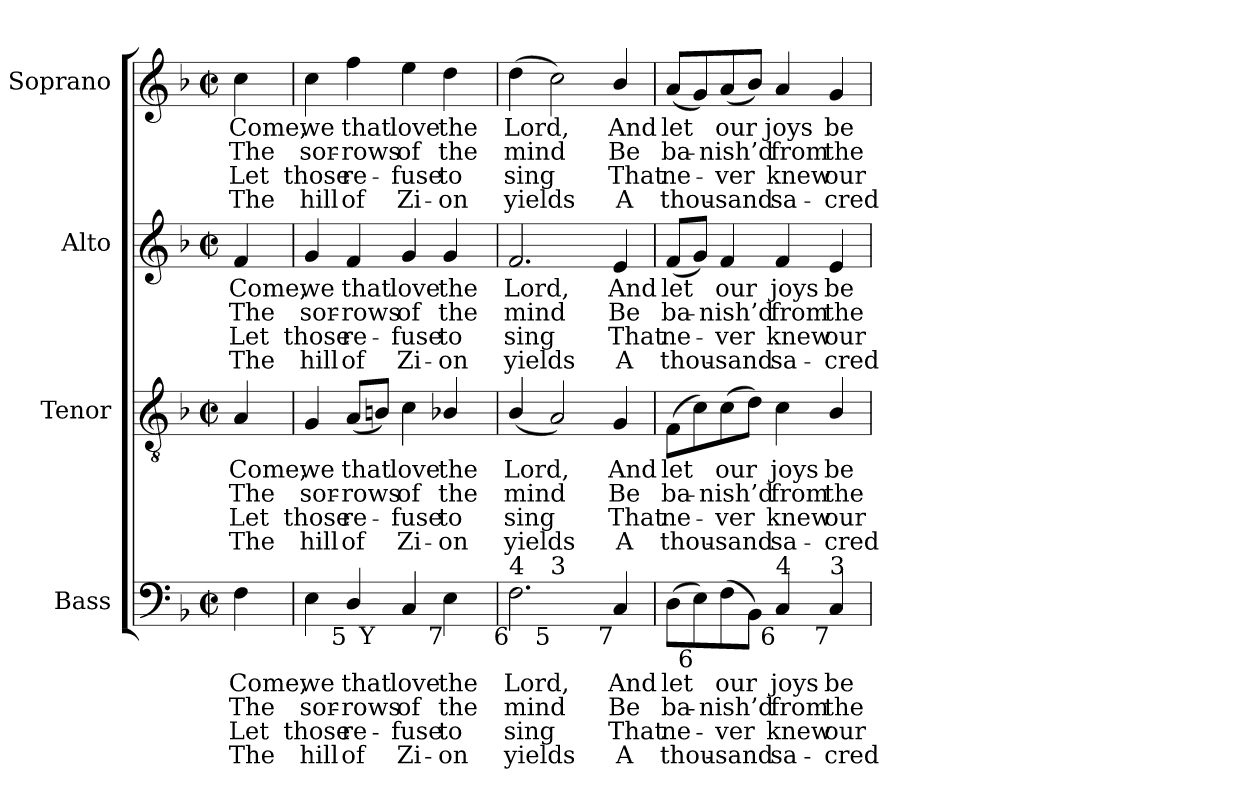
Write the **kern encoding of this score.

**kern	**text	**text	**text	**text	**kern	**text	**text	**text	**text	**kern	**text	**text	**text	**text	**kern	**text	**text	**text	**text
*part4	*part4	*part4	*part4	*part4	*part3	*part3	*part3	*part3	*part3	*part2	*part2	*part2	*part2	*part2	*part1	*part1	*part1	*part1	*part1
*staff4	*staff4	*staff4	*staff4	*staff4	*staff3	*staff3	*staff3	*staff3	*staff3	*staff2	*staff2	*staff2	*staff2	*staff2	*staff1	*staff1	*staff1	*staff1	*staff1
*I"Bass	*	*	*	*	*I"Tenor	*	*	*	*	*I"Alto	*	*	*	*	*I"Soprano	*	*	*	*
*I'B.	*	*	*	*	*I'T.	*	*	*	*	*I'A.	*	*	*	*	*I'S.	*	*	*	*
!!LO:PB:g=z
*clefF4	*	*	*	*	*clefGv2	*	*	*	*	*clefG2	*	*	*	*	*clefG2	*	*	*	*
*	*	*	*	*	*ITrd7c12	*	*	*	*	*	*	*	*	*	*	*	*	*	*
*k[b-]	*	*	*	*	*k[b-]	*	*	*	*	*k[b-]	*	*	*	*	*k[b-]	*	*	*	*
*F:	*	*	*	*	*F:	*	*	*	*	*F:	*	*	*	*	*F:	*	*	*	*
*M2/2	*	*	*	*	*M2/2	*	*	*	*	*M2/2	*	*	*	*	*M2/2	*	*	*	*
*met(c|)	*	*	*	*	*met(c|)	*	*	*	*	*met(c|)	*	*	*	*	*met(c|)	*	*	*	*
=	=	=	=	=	=	=	=	=	=	=	=	=	=	=	=	=	=	=	=
!	!LO:LY:b:color=#000000	!LO:LY:b:color=#000000	!LO:LY:b:color=#000000	!LO:LY:b:color=#000000	!	!	!	!	!	!	!	!	!	!	!	!	!	!	!
!	!	!	!	!	!	!LO:LY:b:color=#000000	!LO:LY:b:color=#000000	!LO:LY:b:color=#000000	!LO:LY:b:color=#000000	!	!	!	!	!	!	!	!	!	!
!	!	!	!	!	!	!	!	!	!	!	!LO:LY:b:color=#000000	!LO:LY:b:color=#000000	!LO:LY:b:color=#000000	!LO:LY:b:color=#000000	!	!	!	!	!
!	!	!	!	!	!	!	!	!	!	!	!	!	!	!	!	!LO:LY:b:color=#000000	!LO:LY:b:color=#000000	!LO:LY:b:color=#000000	!LO:LY:b:color=#000000
4Fi\	Come,	The	Let	The	4AAi/	Come,	The	Let	The	4fi/	Come,	The	Let	The	4cci\	Come,	The	Let	The
=1	=1	=1	=1	=1	=1	=1	=1	=1	=1	=1	=1	=1	=1	=1	=1	=1	=1	=1	=1
!	!LO:LY:b:color=#000000	!LO:LY:b:color=#000000	!LO:LY:b:color=#000000	!LO:LY:b:color=#000000	!	!	!	!	!	!	!	!	!	!	!	!	!	!	!
!	!	!	!	!	!	!LO:LY:b:color=#000000	!LO:LY:b:color=#000000	!LO:LY:b:color=#000000	!LO:LY:b:color=#000000	!	!	!	!	!	!	!	!	!	!
!	!	!	!	!	!	!	!	!	!	!	!LO:LY:b:color=#000000	!LO:LY:b:color=#000000	!LO:LY:b:color=#000000	!LO:LY:b:color=#000000	!	!	!	!	!
!LO:TX:b:rj:t=6	!	!	!	!	!	!	!	!	!	!	!	!	!	!	!	!	!	!	!
!	!	!	!	!	!	!	!	!	!	!	!	!	!	!	!	!LO:LY:b:color=#000000	!LO:LY:b:color=#000000	!LO:LY:b:color=#000000	!LO:LY:b:color=#000000
*^	*	*	*	*	*	*	*	*	*	*	*	*	*	*	*	*	*	*	*
4Ei\	4.ryy	we	sor-	those	hill	4GGi/	we	sor-	those	hill	4gi/	we	sor-	those	hill	4cci\	we	sor-	those	hill
!	!	!LO:LY:b:color=#000000	!LO:LY:b:color=#000000	!LO:LY:b:color=#000000	!LO:LY:b:color=#000000	!	!	!	!	!	!	!	!	!	!	!	!	!	!	!
!	!	!	!	!	!	!	!LO:LY:b:color=#000000	!LO:LY:b:color=#000000	!LO:LY:b:color=#000000	!LO:LY:b:color=#000000	!	!	!	!	!	!	!	!	!	!
!	!	!	!	!	!	!	!	!	!	!	!	!LO:LY:b:color=#000000	!LO:LY:b:color=#000000	!LO:LY:b:color=#000000	!LO:LY:b:color=#000000	!	!	!	!	!
!LO:TX:b:rj:t=5	!	!	!	!	!	!	!	!	!	!	!	!	!	!	!	!	!	!	!	!
!	!	!	!	!	!	!	!	!	!	!	!	!	!	!	!	!	!LO:LY:b:color=#000000	!LO:LY:b:color=#000000	!LO:LY:b:color=#000000	!LO:LY:b:color=#000000
4Di/	.	that	-rows	re-	-of	(8AAi/L	that	-rows	re-	-of	4fi/	that	-rows	re-	-of	4ffi\	that	-rows	re-	-of
!	!LO:TX:b:rj:t=Y	!	!	!	!	!	!	!	!	!	!	!	!	!	!	!	!	!	!	!
.	2ryy	.	.	.	.	8BBni/J)	.	.	.	.	.	.	.	.	.	.	.	.	.	.
!	!	!LO:LY:b:color=#000000	!LO:LY:b:color=#000000	!LO:LY:b:color=#000000	!LO:LY:b:color=#000000	!	!	!	!	!	!	!	!	!	!	!	!	!	!	!
!	!	!	!	!	!	!	!LO:LY:b:color=#000000	!LO:LY:b:color=#000000	!LO:LY:b:color=#000000	!LO:LY:b:color=#000000	!	!	!	!	!	!	!	!	!	!
!	!	!	!	!	!	!	!	!	!	!	!	!LO:LY:b:color=#000000	!LO:LY:b:color=#000000	!LO:LY:b:color=#000000	!LO:LY:b:color=#000000	!	!	!	!	!
!	!	!	!	!	!	!	!	!	!	!	!	!	!	!	!	!	!LO:LY:b:color=#000000	!LO:LY:b:color=#000000	!LO:LY:b:color=#000000	!LO:LY:b:color=#000000
4Ci/	.	love	of	fuse	Zi-	4Ci\	love	of	fuse	Zi-	4gi/	love	of	fuse	Zi-	4eei\	love	of	fuse	Zi-
!	!	!LO:LY:b:color=#000000	!LO:LY:b:color=#000000	!LO:LY:b:color=#000000	!LO:LY:b:color=#000000	!	!	!	!	!	!	!	!	!	!	!	!	!	!	!
!	!	!	!	!	!	!	!LO:LY:b:color=#000000	!LO:LY:b:color=#000000	!LO:LY:b:color=#000000	!LO:LY:b:color=#000000	!	!	!	!	!	!	!	!	!	!
!	!	!	!	!	!	!	!	!	!	!	!	!LO:LY:b:color=#000000	!LO:LY:b:color=#000000	!LO:LY:b:color=#000000	!LO:LY:b:color=#000000	!	!	!	!	!
!LO:TX:b:rj:t=7	!	!	!	!	!	!	!	!	!	!	!	!	!	!	!	!	!	!	!	!
!	!	!	!	!	!	!	!	!	!	!	!	!	!	!	!	!	!LO:LY:b:color=#000000	!LO:LY:b:color=#000000	!LO:LY:b:color=#000000	!LO:LY:b:color=#000000
4Ei\	.	the	the	-to	on	4BB-Xi/	the	the	-to	on	4gi/	the	the	-to	on	4ddi\	the	the	-to	on
.	8ryy	.	.	.	.	.	.	.	.	.	.	.	.	.	.	.	.	.	.	.
=2	=2	=2	=2	=2	=2	=2	=2	=2	=2	=2	=2	=2	=2	=2	=2	=2	=2	=2	=2	=2
!	!	!LO:LY:b:color=#000000	!LO:LY:b:color=#000000	!LO:LY:b:color=#000000	!LO:LY:b:color=#000000	!	!	!	!	!	!	!	!	!	!	!	!	!	!	!
!	!	!	!	!	!	!	!LO:LY:b:color=#000000	!LO:LY:b:color=#000000	!LO:LY:b:color=#000000	!LO:LY:b:color=#000000	!	!	!	!	!	!	!	!	!	!
!	!	!	!	!	!	!	!	!	!	!	!	!LO:LY:b:color=#000000	!LO:LY:b:color=#000000	!LO:LY:b:color=#000000	!LO:LY:b:color=#000000	!	!	!	!	!
!LO:TX:b:rj:t=6	!	!	!	!	!	!	!	!	!	!	!	!	!	!	!	!	!	!	!	!
!LO:TX:t=4	!	!	!	!	!	!	!	!	!	!	!	!	!	!	!	!	!	!	!	!
!	!	!	!	!	!	!	!	!	!	!	!	!	!	!	!	!	!LO:LY:b:color=#000000	!LO:LY:b:color=#000000	!LO:LY:b:color=#000000	!LO:LY:b:color=#000000
2.Fi\	4ryy	Lord,	mind	sing	yields	(4BB-i/	Lord,	mind	sing	yields	2.fi/	Lord,	mind	sing	yields	(4ddi\	Lord,	mind	sing	yields
!	!LO:TX:b:rj:t=5	!	!	!	!	!	!	!	!	!	!	!	!	!	!	!	!	!	!	!
!	!LO:TX:t=3	!	!	!	!	!	!	!	!	!	!	!	!	!	!	!	!	!	!	!
.	2.ryy	.	.	.	.	2AAi/)	.	.	.	.	.	.	.	.	.	2cci\)	.	.	.	.
!	!	!LO:LY:b:color=#000000	!LO:LY:b:color=#000000	!LO:LY:b:color=#000000	!LO:LY:b:color=#000000	!	!	!	!	!	!	!	!	!	!	!	!	!	!	!
!	!	!	!	!	!	!	!LO:LY:b:color=#000000	!LO:LY:b:color=#000000	!LO:LY:b:color=#000000	!LO:LY:b:color=#000000	!	!	!	!	!	!	!	!	!	!
!	!	!	!	!	!	!	!	!	!	!	!	!LO:LY:b:color=#000000	!LO:LY:b:color=#000000	!LO:LY:b:color=#000000	!LO:LY:b:color=#000000	!	!	!	!	!
!LO:TX:b:rj:t=7	!	!	!	!	!	!	!	!	!	!	!	!	!	!	!	!	!	!	!	!
!	!	!	!	!	!	!	!	!	!	!	!	!	!	!	!	!	!LO:LY:b:color=#000000	!LO:LY:b:color=#000000	!LO:LY:b:color=#000000	!LO:LY:b:color=#000000
4Ci/	.	And	Be	That	A	4GGi/	And	Be	That	A	4ei/	And	Be	That	A	4b-i/	And	Be	That	A
*v	*v	*	*	*	*	*	*	*	*	*	*	*	*	*	*	*	*	*	*	*
=3	=3	=3	=3	=3	=3	=3	=3	=3	=3	=3	=3	=3	=3	=3	=3	=3	=3	=3	=3
*^	*	*	*	*	*	*	*	*	*	*	*	*	*	*	*	*	*	*	*
!	!	!LO:LY:b:color=#000000	!LO:LY:b:color=#000000	!LO:LY:b:color=#000000	!LO:LY:b:color=#000000	!	!	!	!	!	!	!	!	!	!	!	!	!	!	!
*v	*v	*	*	*	*	*	*	*	*	*	*	*	*	*	*	*	*	*	*	*
*^	*	*	*	*	*	*	*	*	*	*	*	*	*	*	*	*	*	*	*
!	!	!	!	!	!	!	!LO:LY:b:color=#000000	!LO:LY:b:color=#000000	!LO:LY:b:color=#000000	!LO:LY:b:color=#000000	!	!	!	!	!	!	!	!	!	!
*v	*v	*	*	*	*	*	*	*	*	*	*	*	*	*	*	*	*	*	*	*
*^	*	*	*	*	*	*	*	*	*	*	*	*	*	*	*	*	*	*	*
!	!	!	!	!	!	!	!	!	!	!	!	!LO:LY:b:color=#000000	!LO:LY:b:color=#000000	!LO:LY:b:color=#000000	!LO:LY:b:color=#000000	!	!	!	!	!
*v	*v	*	*	*	*	*	*	*	*	*	*	*	*	*	*	*	*	*	*	*
*^	*	*	*	*	*	*	*	*	*	*	*	*	*	*	*	*	*	*	*
!	!	!	!	!	!	!	!	!	!	!	!	!	!	!	!	!	!LO:LY:b:color=#000000	!LO:LY:b:color=#000000	!LO:LY:b:color=#000000	!LO:LY:b:color=#000000
*v	*v	*	*	*	*	*	*	*	*	*	*	*	*	*	*	*	*	*	*	*
(8Di\L	let	ba-	ne-	-thou-	(8FFi\L	let	ba-	ne-	-thou-	(8fi/L	let	ba-	ne-	-thou-	(8ai/L	let	ba-	ne-	-thou-
!LO:TX:b:rj:t=6	!	!	!	!	!	!	!	!	!	!	!	!	!	!	!	!	!	!	!
8Ei\)	.	.	.	.	8Ci\)	.	.	.	.	8gi/J)	.	.	.	.	8gi/)	.	.	.	.
!	!LO:LY:b:color=#000000	!LO:LY:b:color=#000000	!LO:LY:b:color=#000000	!LO:LY:b:color=#000000	!	!	!	!	!	!	!	!	!	!	!	!	!	!	!
!	!	!	!	!	!	!LO:LY:b:color=#000000	!LO:LY:b:color=#000000	!LO:LY:b:color=#000000	!LO:LY:b:color=#000000	!	!	!	!	!	!	!	!	!	!
!	!	!	!	!	!	!	!	!	!	!	!LO:LY:b:color=#000000	!LO:LY:b:color=#000000	!LO:LY:b:color=#000000	!LO:LY:b:color=#000000	!	!	!	!	!
!	!	!	!	!	!	!	!	!	!	!	!	!	!	!	!	!LO:LY:b:color=#000000	!LO:LY:b:color=#000000	!LO:LY:b:color=#000000	!LO:LY:b:color=#000000
(8Fi\	our	-nish’d	-ver	sand	(8Ci\	our	-nish’d	-ver	sand	4fi/	our	-nish’d	-ver	sand	(8ai/	our	-nish’d	-ver	sand
8BB-i\J)	.	.	.	.	8Di\J)	.	.	.	.	.	.	.	.	.	8b-i/J)	.	.	.	.
!	!LO:LY:b:color=#000000	!LO:LY:b:color=#000000	!LO:LY:b:color=#000000	!LO:LY:b:color=#000000	!	!	!	!	!	!	!	!	!	!	!	!	!	!	!
!	!	!	!	!	!	!LO:LY:b:color=#000000	!LO:LY:b:color=#000000	!LO:LY:b:color=#000000	!LO:LY:b:color=#000000	!	!	!	!	!	!	!	!	!	!
!	!	!	!	!	!	!	!	!	!	!	!LO:LY:b:color=#000000	!LO:LY:b:color=#000000	!LO:LY:b:color=#000000	!LO:LY:b:color=#000000	!	!	!	!	!
!LO:TX:b:rj:t=6	!	!	!	!	!	!	!	!	!	!	!	!	!	!	!	!	!	!	!
!LO:TX:t=4	!	!	!	!	!	!	!	!	!	!	!	!	!	!	!	!	!	!	!
!	!	!	!	!	!	!	!	!	!	!	!	!	!	!	!	!LO:LY:b:color=#000000	!LO:LY:b:color=#000000	!LO:LY:b:color=#000000	!LO:LY:b:color=#000000
4Ci/	joys	from	knew	sa-	4Ci\	joys	from	knew	sa-	4fi/	joys	from	knew	sa-	4ai/	joys	from	knew	sa-
!	!LO:LY:b:color=#000000	!LO:LY:b:color=#000000	!LO:LY:b:color=#000000	!LO:LY:b:color=#000000	!	!	!	!	!	!	!	!	!	!	!	!	!	!	!
!	!	!	!	!	!	!LO:LY:b:color=#000000	!LO:LY:b:color=#000000	!LO:LY:b:color=#000000	!LO:LY:b:color=#000000	!	!	!	!	!	!	!	!	!	!
!	!	!	!	!	!	!	!	!	!	!	!LO:LY:b:color=#000000	!LO:LY:b:color=#000000	!LO:LY:b:color=#000000	!LO:LY:b:color=#000000	!	!	!	!	!
!LO:TX:b:rj:t=7	!	!	!	!	!	!	!	!	!	!	!	!	!	!	!	!	!	!	!
!LO:TX:t=3	!	!	!	!	!	!	!	!	!	!	!	!	!	!	!	!	!	!	!
!	!	!	!	!	!	!	!	!	!	!	!	!	!	!	!	!LO:LY:b:color=#000000	!LO:LY:b:color=#000000	!LO:LY:b:color=#000000	!LO:LY:b:color=#000000
4Ci/	be	the	-our	cred	4BB-i/	be	the	-our	cred	4ei/	be	the	-our	cred	4gi/	be	the	-our	cred
=	=	=	=	=	=	=	=	=	=	=	=	=	=	=	=	=	=	=	=
*-	*-	*-	*-	*-	*-	*-	*-	*-	*-	*-	*-	*-	*-	*-	*-	*-	*-	*-	*-
